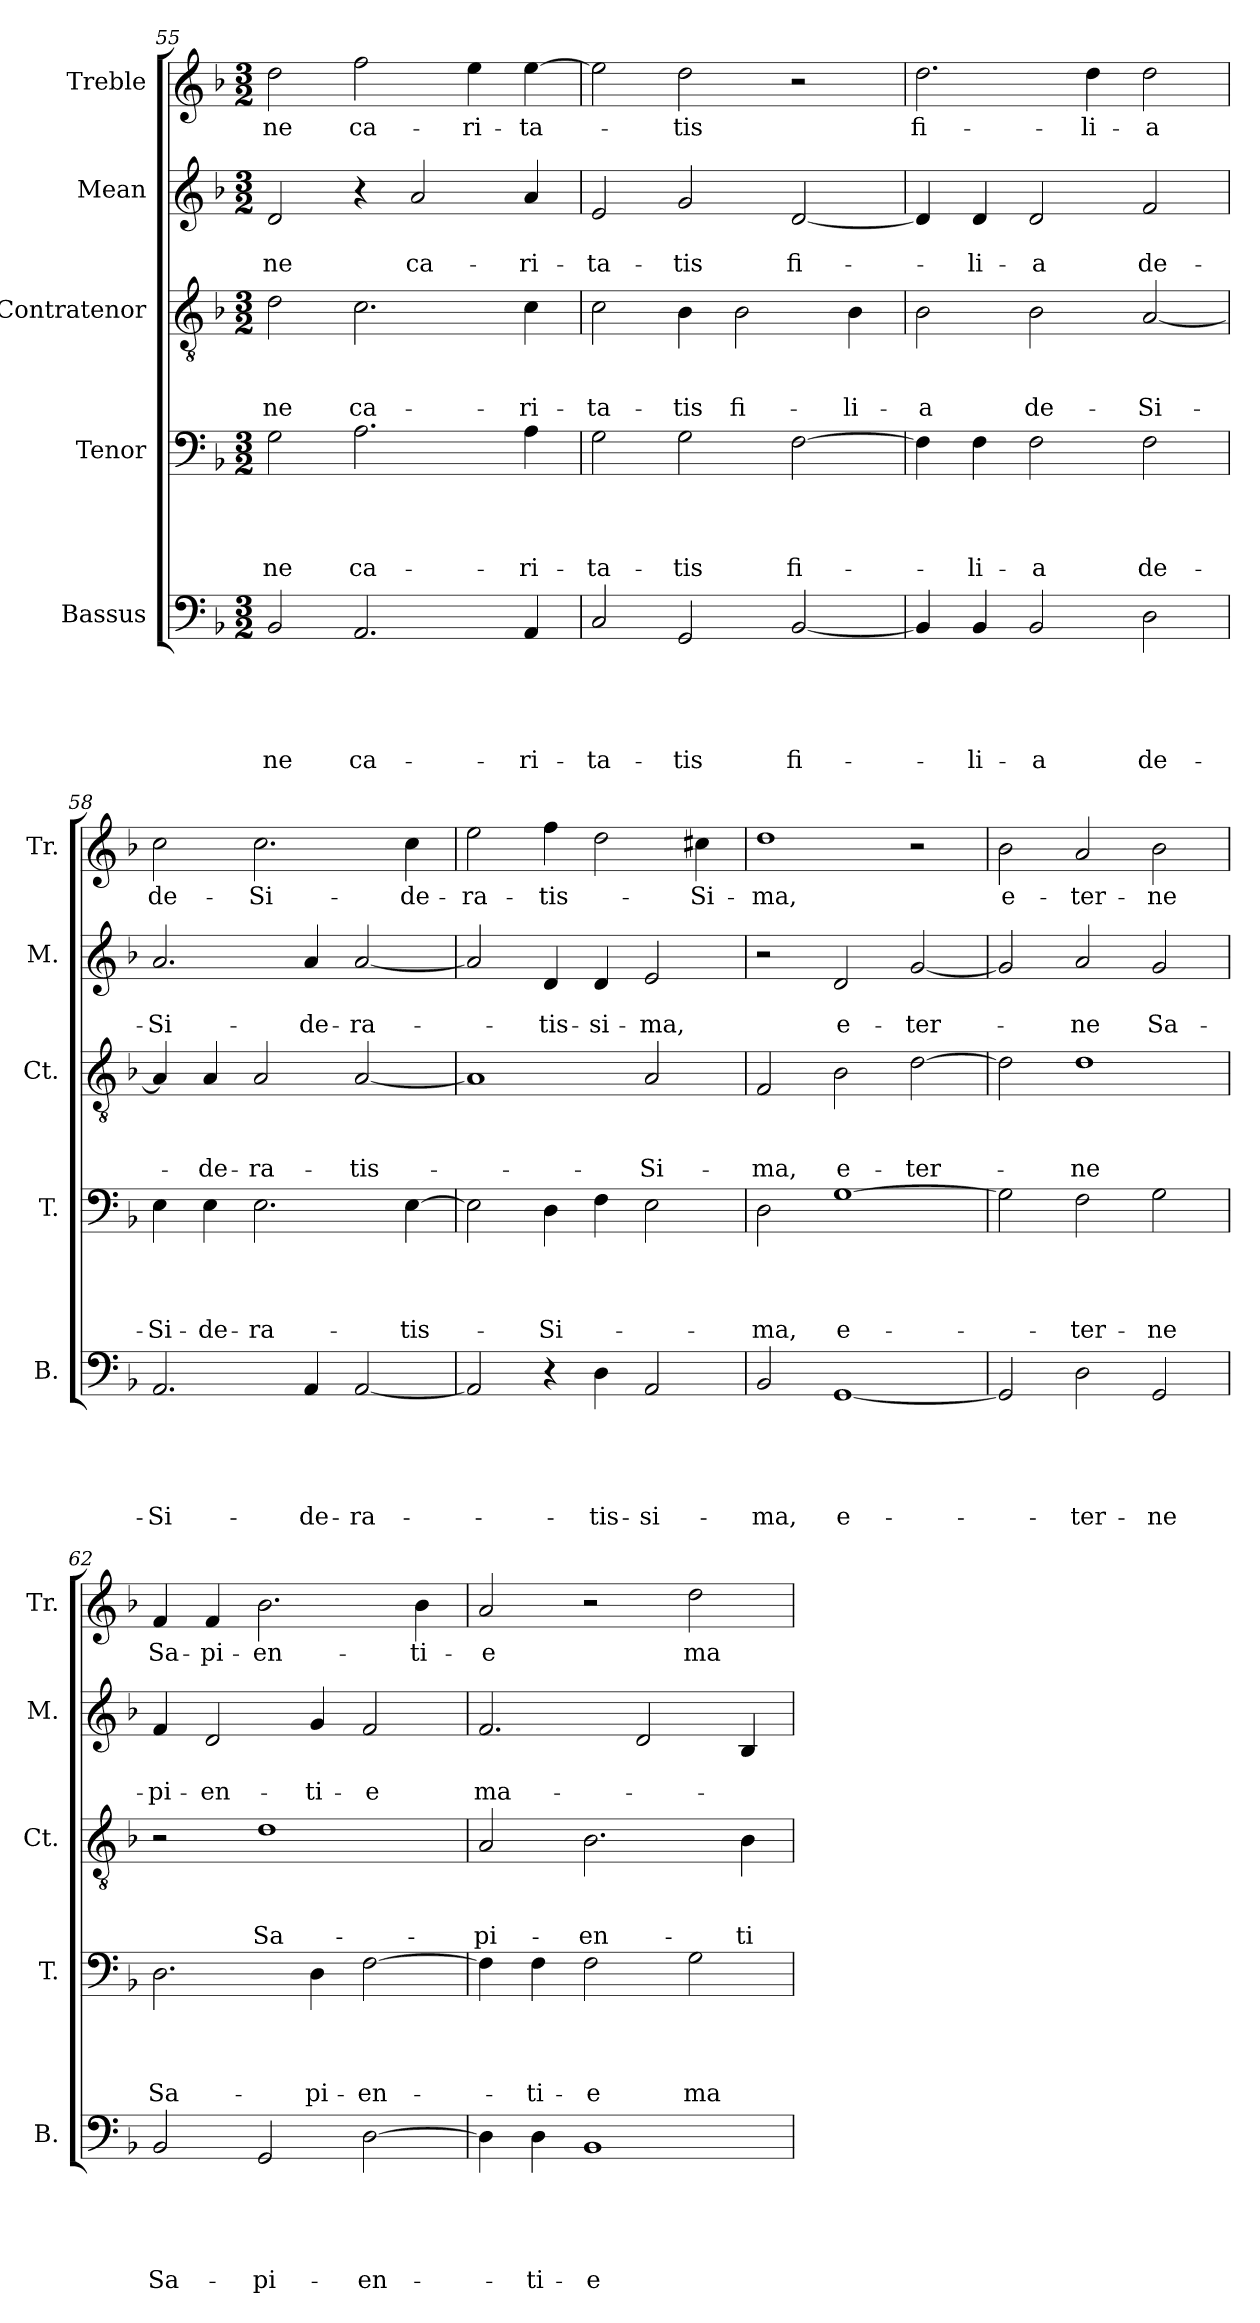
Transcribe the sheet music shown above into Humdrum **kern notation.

**kern	**text	**text	**text	**text	**text	**kern	**text	**text	**text	**text	**kern	**text	**text	**text	**kern	**text	**text	**kern	**text
*part5	*part5	*part5	*part5	*part5	*part5	*part4	*part4	*part4	*part4	*part4	*part3	*part3	*part3	*part3	*part2	*part2	*part2	*part1	*part1
*staff5	*staff5	*staff5	*staff5	*staff5	*staff5	*staff4	*staff4	*staff4	*staff4	*staff4	*staff3	*staff3	*staff3	*staff3	*staff2	*staff2	*staff2	*staff1	*staff1
*I"Bassus	*	*	*	*	*	*I"Tenor	*	*	*	*	*I"Contratenor	*	*	*	*I"Mean	*	*	*I"Treble	*
*I'B.	*	*	*	*	*	*I'T.	*	*	*	*	*I'Ct.	*	*	*	*I'M.	*	*	*I'Tr.	*
*clefF4	*	*	*	*	*	*clefF4	*	*	*	*	*clefGv2	*	*	*	*clefG2	*	*	*clefG2	*
*k[b-]	*	*	*	*	*	*k[b-]	*	*	*	*	*k[b-]	*	*	*	*k[b-]	*	*	*k[b-]	*
*F:	*	*	*	*	*	*F:	*	*	*	*	*F:	*	*	*	*F:	*	*	*F:	*
*M3/2	*	*	*	*	*	*M3/2	*	*	*	*	*M3/2	*	*	*	*M3/2	*	*	*M3/2	*
=55	=55	=55	=55	=55	=55	=55	=55	=55	=55	=55	=55	=55	=55	=55	=55	=55	=55	=55	=55
!	!	!	!	!	!LO:LY:b	!	!	!	!	!LO:LY:b	!	!	!	!LO:LY:b	!	!	!LO:LY:b	!	!LO:LY:b
2BB-/	.	.	.	.	-ne	2G\	.	.	.	-ne	2d\	.	.	-ne	2d/	.	-ne	2dd\	-ne
!	!	!	!	!	!LO:LY:b	!	!	!	!	!LO:LY:b	!	!	!	!LO:LY:b	!	!	!	!	!LO:LY:b
2.AA/	.	.	.	.	ca-	2.A\	.	.	.	ca-	2.c\	.	.	ca-	4r	.	.	2ff\	ca-
!	!	!	!	!	!	!	!	!	!	!	!	!	!	!	!	!	!LO:LY:b	!	!
.	.	.	.	.	.	.	.	.	.	.	.	.	.	.	2a/	.	ca-	.	.
!	!	!	!	!	!	!	!	!	!	!	!	!	!	!	!	!	!	!	!LO:LY:b
.	.	.	.	.	.	.	.	.	.	.	.	.	.	.	.	.	.	4ee\	-ri-
!	!	!	!	!	!LO:LY:b	!	!	!	!	!LO:LY:b	!	!	!	!LO:LY:b	!	!	!LO:LY:b	!	!LO:LY:b
4AA/	.	.	.	.	-ri-	4A\	.	.	.	-ri-	4c\	.	.	-ri-	4a/	.	-ri-	[>4ee\	-ta-
=56	=56	=56	=56	=56	=56	=56	=56	=56	=56	=56	=56	=56	=56	=56	=56	=56	=56	=56	=56
!	!	!	!	!	!LO:LY:b	!	!	!	!	!LO:LY:b	!	!	!	!LO:LY:b	!	!	!LO:LY:b	!	!
2C/	.	.	.	.	-ta-	2G\	.	.	.	-ta-	2c\	.	.	-ta-	2e/	.	-ta-	2ee\]	.
!	!	!	!	!	!LO:LY:b	!	!	!	!	!LO:LY:b	!	!	!	!LO:LY:b	!	!	!LO:LY:b	!	!LO:LY:b
2GG/	.	.	.	.	-tis	2G\	.	.	.	-tis	4B-\	.	.	-tis	2g/	.	-tis	2dd\	-tis
!	!	!	!	!	!	!	!	!	!	!	!	!	!	!LO:LY:b	!	!	!	!	!
.	.	.	.	.	.	.	.	.	.	.	2B-\	.	.	fi-	.	.	.	.	.
!	!	!	!	!	!LO:LY:b	!	!	!	!	!LO:LY:b	!	!	!	!	!	!	!LO:LY:b	!	!
[<2BB-/	.	.	.	.	fi-	[>2F\	.	.	.	fi-	.	.	.	.	[<2d/	.	fi-	2r	.
!	!	!	!	!	!	!	!	!	!	!	!	!	!	!LO:LY:b	!	!	!	!	!
.	.	.	.	.	.	.	.	.	.	.	4B-\	.	.	-li-	.	.	.	.	.
=57	=57	=57	=57	=57	=57	=57	=57	=57	=57	=57	=57	=57	=57	=57	=57	=57	=57	=57	=57
!	!	!	!	!	!	!	!	!	!	!	!	!	!	!LO:LY:b	!	!	!	!	!LO:LY:b
4BB-/]	.	.	.	.	.	4F\]	.	.	.	.	2B-\	.	.	-a	4d/]	.	.	2.dd\	fi-
!	!	!	!	!	!LO:LY:b	!	!	!	!	!LO:LY:b	!	!	!	!	!	!	!LO:LY:b	!	!
4BB-/	.	.	.	.	-li-	4F\	.	.	.	-li-	.	.	.	.	4d/	.	-li-	.	.
!	!	!	!	!	!LO:LY:b	!	!	!	!	!LO:LY:b	!	!	!	!LO:LY:b	!	!	!LO:LY:b	!	!
2BB-/	.	.	.	.	-a	2F\	.	.	.	-a	2B-\	.	.	de-	2d/	.	-a	.	.
!	!	!	!	!	!	!	!	!	!	!	!	!	!	!	!	!	!	!	!LO:LY:b
.	.	.	.	.	.	.	.	.	.	.	.	.	.	.	.	.	.	4dd\	-li-
!	!	!	!	!	!LO:LY:b	!	!	!	!	!LO:LY:b	!	!	!	!LO:LY:b	!	!	!LO:LY:b	!	!LO:LY:b
2D\	.	.	.	.	de-	2F\	.	.	.	de-	[<2A/	.	.	-Si-	2f/	.	de-	2dd\	-a
=58	=58	=58	=58	=58	=58	=58	=58	=58	=58	=58	=58	=58	=58	=58	=58	=58	=58	=58	=58
!	!	!	!	!	!LO:LY:b	!	!	!	!	!LO:LY:b	!	!	!	!	!	!	!LO:LY:b	!	!LO:LY:b
2.AA/	.	.	.	.	-Si-	4E\	.	.	.	-Si-	4A/]	.	.	.	2.a/	.	-Si-	2cc\	de-
!	!	!	!	!	!	!	!	!	!	!LO:LY:b	!	!	!	!LO:LY:b	!	!	!	!	!
.	.	.	.	.	.	4E\	.	.	.	-de-	4A/	.	.	-de-	.	.	.	.	.
!	!	!	!	!	!	!	!	!	!	!LO:LY:b:rj	!	!	!	!LO:LY:b:rj	!	!	!	!	!LO:LY:b
.	.	.	.	.	.	2.E\	.	.	.	-ra-	2A/	.	.	-ra-	.	.	.	2.cc\	-Si-
!	!	!	!	!	!LO:LY:b	!	!	!	!	!	!	!	!	!	!	!	!LO:LY:b	!	!
4AA/	.	.	.	.	-de-	.	.	.	.	.	.	.	.	.	4a/	.	-de-	.	.
!	!	!	!	!	!LO:LY:b	!	!	!	!	!	!	!	!	!LO:LY:b	!	!	!LO:LY:b	!	!
[<2AA/	.	.	.	.	-ra-	.	.	.	.	.	[<2A/	.	.	-tis-	[<2a/	.	-ra-	.	.
!	!	!	!	!	!	!	!	!	!	!LO:LY:b	!	!	!	!	!	!	!	!	!LO:LY:b
.	.	.	.	.	.	[>4E\	.	.	.	-tis-	.	.	.	.	.	.	.	4cc\	-de-
=59	=59	=59	=59	=59	=59	=59	=59	=59	=59	=59	=59	=59	=59	=59	=59	=59	=59	=59	=59
!	!	!	!	!	!	!	!	!	!	!	!	!	!	!	!	!	!	!	!LO:LY:b
2AA/]	.	.	.	.	.	2E\]	.	.	.	.	1A]	.	.	.	2a/]	.	.	2ee\	-ra-
!	!	!	!	!	!	!	!	!	!	!LO:LY:b	!	!	!	!	!	!	!LO:LY:b	!	!LO:LY:b
4r	.	.	.	.	.	4D\	.	.	.	-Si-	.	.	.	.	4d/	.	-tis-	4ff\	-tis-
!	!	!	!	!	!LO:LY:b	!	!	!	!	!	!	!	!	!	!	!	!LO:LY:b	!	!
4D\	.	.	.	.	-tis-	4F\	.	.	.	.	.	.	.	.	4d/	.	-si-	2dd\	.
!	!	!	!	!	!LO:LY:b:rj	!	!	!	!	!	!	!	!	!LO:LY:b	!	!	!LO:LY:b	!	!
2AA/	.	.	.	.	-si-	2E\	.	.	.	.	2A/	.	.	-Si-	2e/	.	-ma,	.	.
!	!	!	!	!	!	!	!	!	!	!	!	!	!	!	!	!	!	!	!LO:LY:b
.	.	.	.	.	.	.	.	.	.	.	.	.	.	.	.	.	.	4cc#\	-Si-
!!LO:PB:g=z
=60	=60	=60	=60	=60	=60	=60	=60	=60	=60	=60	=60	=60	=60	=60	=60	=60	=60	=60	=60
!	!	!	!	!	!LO:LY:b	!	!	!	!	!LO:LY:b	!	!	!	!LO:LY:b	!	!	!	!	!LO:LY:b
2BB-/	.	.	.	.	-ma,	2D\	.	.	.	-ma,	2F/	.	.	-ma,	2r	.	.	1dd	-ma,
!	!	!	!	!	!LO:LY:b:rj	!	!	!	!	!LO:LY:b:rj	!	!	!	!LO:LY:b	!	!	!LO:LY:b	!	!
[<1GG	.	.	.	.	e-	[>1G	.	.	.	e-	2B-\	.	.	e-	2d/	.	e-	.	.
!	!	!	!	!	!	!	!	!	!	!	!	!	!	!LO:LY:b	!	!	!LO:LY:b	!	!
.	.	.	.	.	.	.	.	.	.	.	[>2d\	.	.	-ter-	[<2g/	.	-ter-	2r	.
=61	=61	=61	=61	=61	=61	=61	=61	=61	=61	=61	=61	=61	=61	=61	=61	=61	=61	=61	=61
!	!	!	!	!	!	!	!	!	!	!	!	!	!	!	!	!	!	!	!LO:LY:b
2GG/]	.	.	.	.	.	2G\]	.	.	.	.	2d\]	.	.	.	2g/]	.	.	2b-\	e-
!	!	!	!	!	!LO:LY:b	!	!	!	!	!LO:LY:b	!	!	!	!LO:LY:b	!	!	!LO:LY:b	!	!LO:LY:b
2D\	.	.	.	.	-ter-	2F\	.	.	.	-ter-	1d	.	.	-ne	2a/	.	-ne	2a/	-ter-
!	!	!	!	!	!LO:LY:b	!	!	!	!	!LO:LY:b	!	!	!	!	!	!	!LO:LY:b	!	!LO:LY:b
2GG/	.	.	.	.	-ne	2G\	.	.	.	-ne	.	.	.	.	2g/	.	Sa-	2b-\	-ne
=62	=62	=62	=62	=62	=62	=62	=62	=62	=62	=62	=62	=62	=62	=62	=62	=62	=62	=62	=62
!	!	!	!	!	!LO:LY:b	!	!	!	!	!LO:LY:b	!	!	!	!	!	!	!LO:LY:b	!	!LO:LY:b
2BB-/	.	.	.	.	Sa-	2.D\	.	.	.	Sa-	2r	.	.	.	4f/	.	-pi-	4f/	Sa-
!	!	!	!	!	!	!	!	!	!	!	!	!	!	!	!	!	!LO:LY:b:rj	!	!LO:LY:b
.	.	.	.	.	.	.	.	.	.	.	.	.	.	.	2d/	.	-en-	4f/	-pi-
!	!	!	!	!	!LO:LY:b	!	!	!	!	!	!	!	!	!LO:LY:b	!	!	!	!	!LO:LY:b:rj
2GG/	.	.	.	.	-pi-	.	.	.	.	.	1d	.	.	Sa-	.	.	.	2.b-\	-en-
!	!	!	!	!	!	!	!	!	!	!LO:LY:b	!	!	!	!	!	!	!LO:LY:b	!	!
.	.	.	.	.	.	4D\	.	.	.	-pi-	.	.	.	.	4g/	.	-ti-	.	.
!	!	!	!	!	!LO:LY:b	!	!	!	!	!LO:LY:b	!	!	!	!	!	!	!LO:LY:b	!	!
[>2D\	.	.	.	.	-en-	[>2F\	.	.	.	-en-	.	.	.	.	2f/	.	-e	.	.
!	!	!	!	!	!	!	!	!	!	!	!	!	!	!	!	!	!	!	!LO:LY:b
.	.	.	.	.	.	.	.	.	.	.	.	.	.	.	.	.	.	4b-\	-ti-
=63	=63	=63	=63	=63	=63	=63	=63	=63	=63	=63	=63	=63	=63	=63	=63	=63	=63	=63	=63
!	!	!	!	!	!	!	!	!	!	!	!	!	!	!LO:LY:b	!	!	!LO:LY:b	!	!LO:LY:b
4D\]	.	.	.	.	.	4F\]	.	.	.	.	2A/	.	.	-pi-	2.f/	.	ma-	2a/	-e
!	!	!	!	!	!LO:LY:b	!	!	!	!	!LO:LY:b	!	!	!	!	!	!	!	!	!
4D\	.	.	.	.	-ti-	4F\	.	.	.	-ti-	.	.	.	.	.	.	.	.	.
!	!	!	!	!	!LO:LY:b:rj	!	!	!	!	!LO:LY:b	!	!	!	!LO:LY:b	!	!	!	!	!
1BB-	.	.	.	.	-e	2F\	.	.	.	-e	2.B-\	.	.	-en-	.	.	.	2r	.
.	.	.	.	.	.	.	.	.	.	.	.	.	.	.	2d/	.	.	.	.
!	!	!	!	!	!	!	!	!	!	!LO:LY:b	!	!	!	!	!	!	!	!	!LO:LY:b
.	.	.	.	.	.	2G\	.	.	.	ma-	.	.	.	.	.	.	.	2dd\	ma-
!	!	!	!	!	!	!	!	!	!	!	!	!	!	!LO:LY:b	!	!	!	!	!
.	.	.	.	.	.	.	.	.	.	.	4B-\	.	.	-ti-	4B-/	.	.	.	.
=	=	=	=	=	=	=	=	=	=	=	=	=	=	=	=	=	=	=	=
*-	*-	*-	*-	*-	*-	*-	*-	*-	*-	*-	*-	*-	*-	*-	*-	*-	*-	*-	*-
